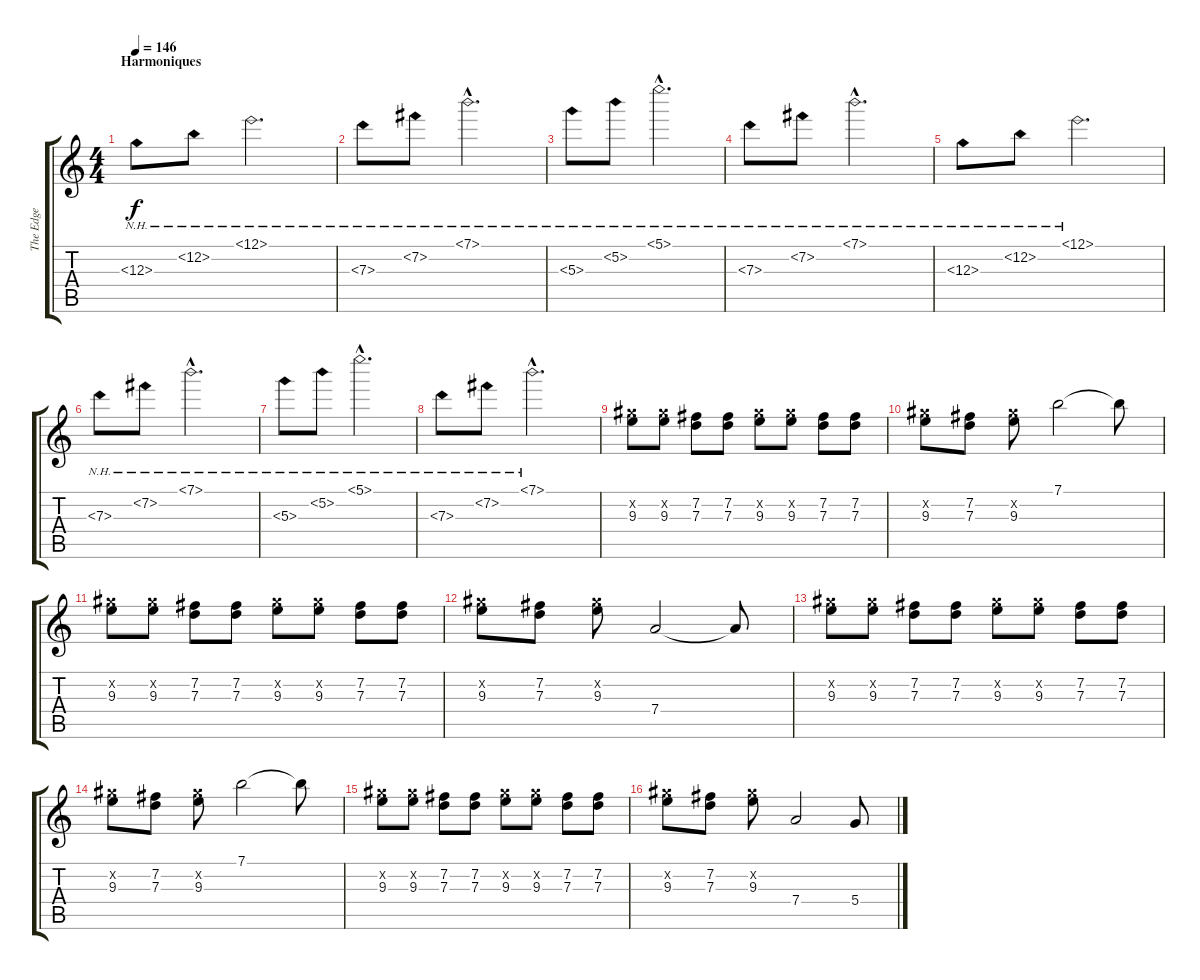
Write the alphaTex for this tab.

\track ("The Edge" "The Edge") {instrument distortionguitar}
\staff {score tabs}
\tuning (E4 B3 G3 D3 A2 E2) {hide}
\ts (4 4)
\section ("" "Harmoniques")
\tempo 146
\clef g2
\ks c
12.3{nh}.8{dy f} 12.2{nh}.8 12.1{nh}.2{d} |
7.3{nh}.8 7.2{nh}.8 7.1{nh hac}.2{d} |
5.3{nh}.8 5.2{nh}.8 5.1{nh hac}.2{d} |
7.3{nh}.8 7.2{nh}.8 7.1{nh hac}.2{d} |
12.3{nh}.8 12.2{nh}.8 12.1{nh}.2{d} |
7.3{nh}.8 7.2{nh}.8 7.1{nh hac}.2{d} |
5.3{nh}.8 5.2{nh}.8 5.1{nh hac}.2{d} |
7.3{nh}.8 7.2{nh}.8 7.1{nh hac}.2{d} |
(9.2{x} 9.3).8 (9.2{x} 9.3).8 (7.2 7.3).8 (7.2 7.3).8 (9.2{x} 9.3).8 (9.2{x} 9.3).8 (7.2 7.3).8 (7.2 7.3).8 |
(9.2{x} 9.3).8 (7.2 7.3).8 (9.2{x} 9.3).8 7.1.2 7.1{t}.8 |
(9.2{x} 9.3).8 (9.2{x} 9.3).8 (7.2 7.3).8 (7.2 7.3).8 (9.2{x} 9.3).8 (9.2{x} 9.3).8 (7.2 7.3).8 (7.2 7.3).8 |
(9.2{x} 9.3).8 (7.2 7.3).8 (9.2{x} 9.3).8 7.4.2 7.4{t}.8 |
(9.2{x} 9.3).8 (9.2{x} 9.3).8 (7.2 7.3).8 (7.2 7.3).8 (9.2{x} 9.3).8 (9.2{x} 9.3).8 (7.2 7.3).8 (7.2 7.3).8 |
(9.2{x} 9.3).8 (7.2 7.3).8 (9.2{x} 9.3).8 7.1.2 7.1{t}.8 |
(9.2{x} 9.3).8 (9.2{x} 9.3).8 (7.2 7.3).8 (7.2 7.3).8 (9.2{x} 9.3).8 (9.2{x} 9.3).8 (7.2 7.3).8 (7.2 7.3).8 |
(9.2{x} 9.3).8 (7.2 7.3).8 (9.2{x} 9.3).8 7.4.2 5.4.8
